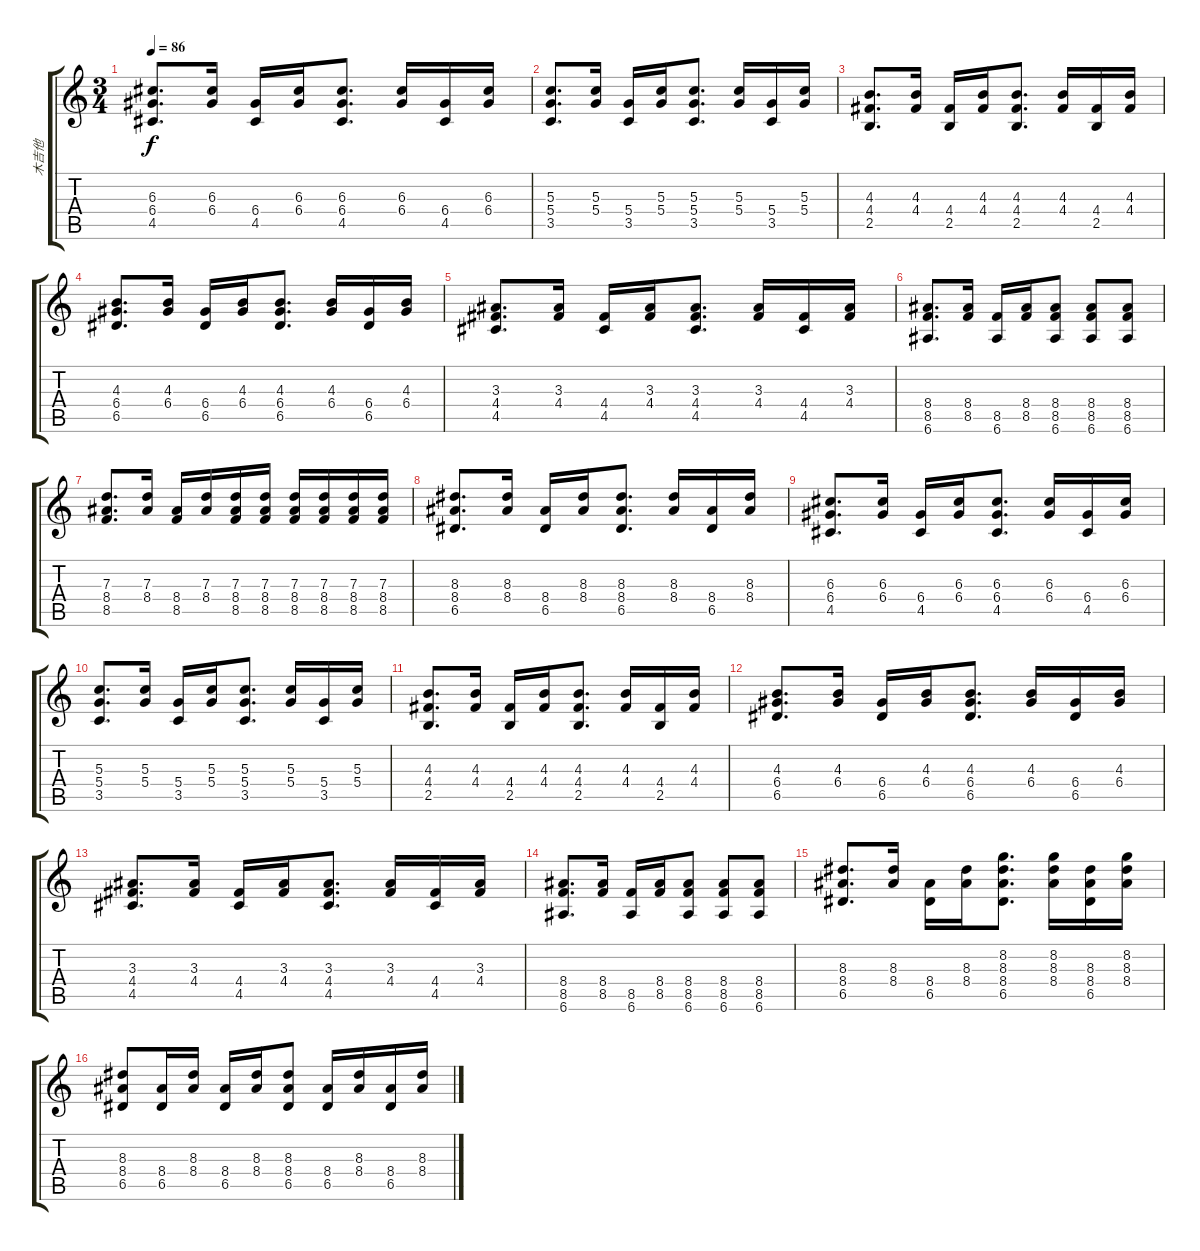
\track ("木吉他" "木吉他") {instrument acousticguitarsteel}
\staff {score tabs}
\tuning (E4 B3 G3 D3 A2 E2) {hide}
\ts (3 4)
\tempo 86
\clef g2
\ks c
(6.3 6.4 4.5).8{d dy f} (6.3 6.4).16 (6.4 4.5).16 (6.3 6.4).16 (6.3 6.4 4.5).8{d} (6.3 6.4).16 (6.4 4.5).16 (6.3 6.4).16 |
(5.3 5.4 3.5).8{d} (5.3 5.4).16 (5.4 3.5).16 (5.3 5.4).16 (5.3 5.4 3.5).8{d} (5.3 5.4).16 (5.4 3.5).16 (5.3 5.4).16 |
(4.3 4.4 2.5).8{d} (4.3 4.4).16 (4.4 2.5).16 (4.3 4.4).16 (4.3 4.4 2.5).8{d} (4.3 4.4).16 (4.4 2.5).16 (4.3 4.4).16 |
(4.3 6.4 6.5).8{d} (4.3 6.4).16 (6.4 6.5).16 (4.3 6.4).16 (4.3 6.4 6.5).8{d} (4.3 6.4).16 (6.4 6.5).16 (4.3 6.4).16 |
(3.3 4.4 4.5).8{d} (3.3 4.4).16 (4.4 4.5).16 (3.3 4.4).16 (3.3 4.4 4.5).8{d} (3.3 4.4).16 (4.4 4.5).16 (3.3 4.4).16 |
(8.4 8.5 6.6).8{d} (8.4 8.5).16 (8.5 6.6).16 (8.4 8.5).16 (8.4 8.5 6.6).8 (8.4 8.5 6.6).8 (8.4 8.5 6.6).8 |
(7.3 8.4 8.5).8{d} (7.3 8.4).16 (8.4 8.5).16 (7.3 8.4).16 (7.3 8.4 8.5).16 (7.3 8.4 8.5).16 (7.3 8.4 8.5).16 (7.3 8.4 8.5).16 (7.3 8.4 8.5).16 (7.3 8.4 8.5).16 |
(8.3 8.4 6.5).8{d} (8.3 8.4).16 (8.4 6.5).16 (8.3 8.4).16 (8.3 8.4 6.5).8{d} (8.3 8.4).16 (8.4 6.5).16 (8.3 8.4).16 |
(6.3 6.4 4.5).8{d} (6.3 6.4).16 (6.4 4.5).16 (6.3 6.4).16 (6.3 6.4 4.5).8{d} (6.3 6.4).16 (6.4 4.5).16 (6.3 6.4).16 |
(5.3 5.4 3.5).8{d} (5.3 5.4).16 (5.4 3.5).16 (5.3 5.4).16 (5.3 5.4 3.5).8{d} (5.3 5.4).16 (5.4 3.5).16 (5.3 5.4).16 |
(4.3 4.4 2.5).8{d} (4.3 4.4).16 (4.4 2.5).16 (4.3 4.4).16 (4.3 4.4 2.5).8{d} (4.3 4.4).16 (4.4 2.5).16 (4.3 4.4).16 |
(4.3 6.4 6.5).8{d} (4.3 6.4).16 (6.4 6.5).16 (4.3 6.4).16 (4.3 6.4 6.5).8{d} (4.3 6.4).16 (6.4 6.5).16 (4.3 6.4).16 |
(3.3 4.4 4.5).8{d} (3.3 4.4).16 (4.4 4.5).16 (3.3 4.4).16 (3.3 4.4 4.5).8{d} (3.3 4.4).16 (4.4 4.5).16 (3.3 4.4).16 |
(8.4 8.5 6.6).8{d} (8.4 8.5).16 (8.5 6.6).16 (8.4 8.5).16 (8.4 8.5 6.6).8 (8.4 8.5 6.6).8 (8.4 8.5 6.6).8 |
(8.3 8.4 6.5).8{d} (8.3 8.4).16 (8.4 6.5).16 (8.3 8.4).16 (8.2 8.3 8.4 6.5).8{d} (8.2 8.3 8.4).16 (8.3 8.4 6.5).16 (8.2 8.3 8.4).16 |
(8.3 8.4 6.5).8 (8.4 6.5).16 (8.3 8.4).16 (8.4 6.5).16 (8.3 8.4).16 (8.3 8.4 6.5).8 (8.4 6.5).16 (8.3 8.4).16 (8.4 6.5).16 (8.3 8.4).16
